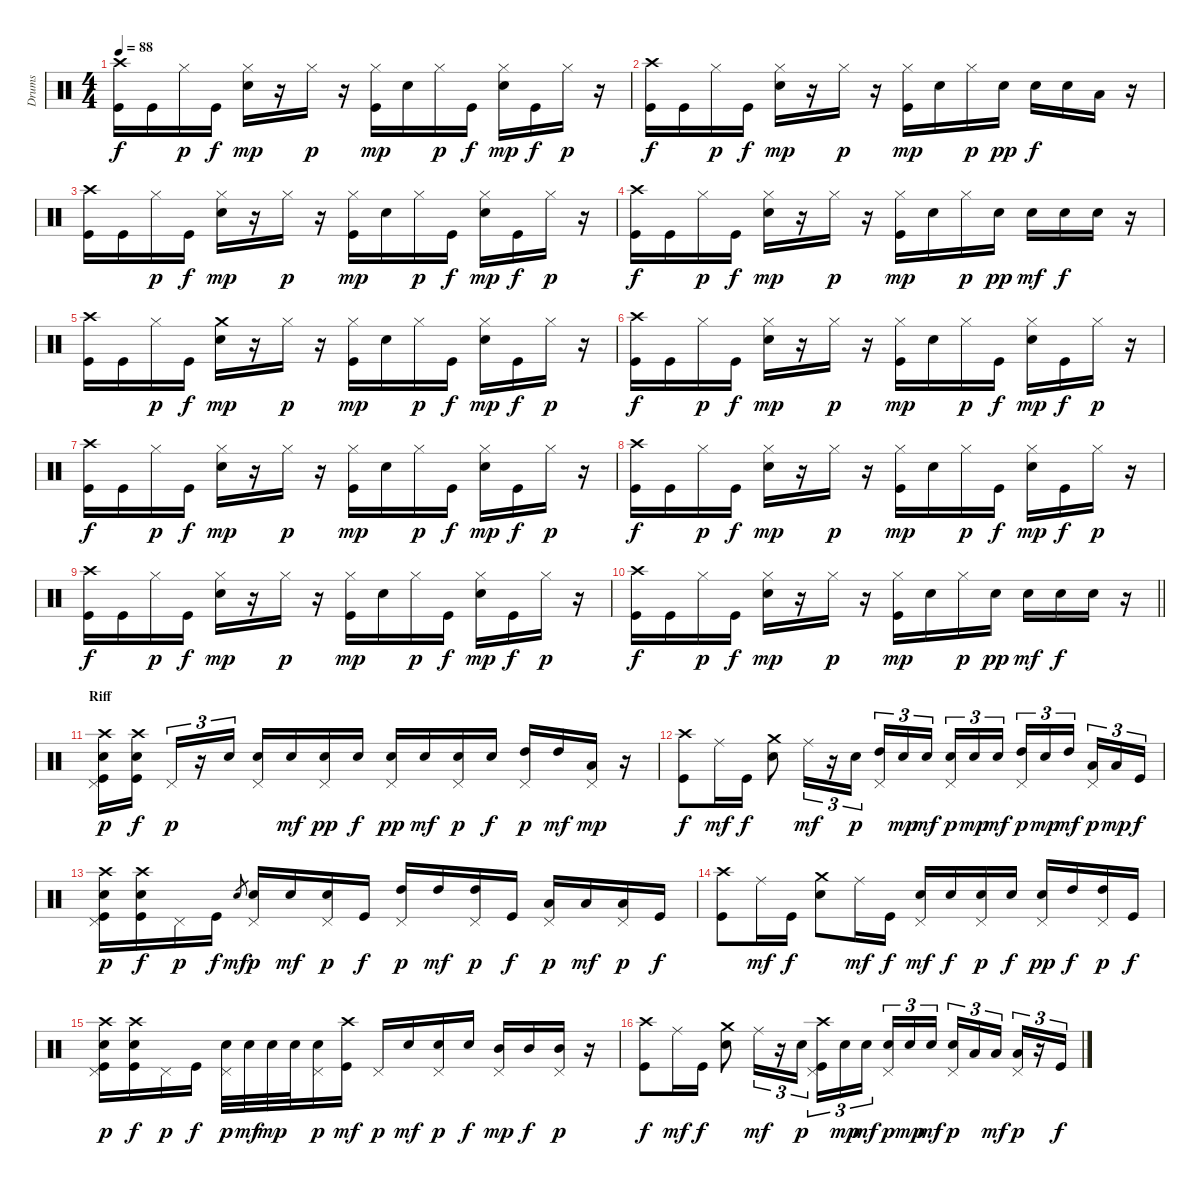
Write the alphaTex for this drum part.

\track ("Drums" "Drums") {instrument percussion}
\staff {score}
\articulation defaults
\ts (4 4)
\tempo 88
\clef neutral
\ks c
("Crash high (hit)" "Kick (hit)").16{dy f} "Kick (hit)".16 "Hi-Hat (closed)".16{dy p} "Kick (hit)".16{dy f} ("Hi-Hat (closed)" "Snare (hit) 2").16{dy mp} r.16 "Hi-Hat (closed)".16{dy p} r.16 ("Hi-Hat (closed)" "Kick (hit)").16{dy mp} "Snare (hit) 2".16 "Hi-Hat (closed)".16{dy p} "Kick (hit)".16{dy f} ("Hi-Hat (closed)" "Snare (hit) 2").16{dy mp} "Kick (hit)".16{dy f} "Hi-Hat (closed)".16{dy p} r.16 |
("Crash high (hit)" "Kick (hit)").16{dy f} "Kick (hit)".16 "Hi-Hat (closed)".16{dy p} "Kick (hit)".16{dy f} ("Hi-Hat (closed)" "Snare (hit) 2").16{dy mp} r.16 "Hi-Hat (closed)".16{dy p} r.16 ("Hi-Hat (closed)" "Kick (hit)").16{dy mp} "Snare (hit) 2".16 "Hi-Hat (closed)".16{dy p} "Snare (hit) 2".16{dy pp} "Snare (hit) 2".16{dy f} "Snare (hit) 2".16 "Low Tom (hit)".16 r.16 |
("Crash high (hit)" "Kick (hit)").16 "Kick (hit)".16 "Hi-Hat (closed)".16{dy p} "Kick (hit)".16{dy f} ("Hi-Hat (closed)" "Snare (hit) 2").16{dy mp} r.16 "Hi-Hat (closed)".16{dy p} r.16 ("Hi-Hat (closed)" "Kick (hit)").16{dy mp} "Snare (hit) 2".16 "Hi-Hat (closed)".16{dy p} "Kick (hit)".16{dy f} ("Hi-Hat (closed)" "Snare (hit) 2").16{dy mp} "Kick (hit)".16{dy f} "Hi-Hat (closed)".16{dy p} r.16 |
("Crash high (hit)" "Kick (hit)").16{dy f} "Kick (hit)".16 "Hi-Hat (closed)".16{dy p} "Kick (hit)".16{dy f} ("Hi-Hat (closed)" "Snare (hit) 2").16{dy mp} r.16 "Hi-Hat (closed)".16{dy p} r.16 ("Hi-Hat (closed)" "Kick (hit)").16{dy mp} "Snare (hit) 2".16 "Hi-Hat (closed)".16{dy p} "Snare (hit) 2".16{dy pp} "Snare (hit) 2".16{dy mf} "Snare (hit) 2".16{dy f} "Snare (hit) 2".16 r.16 |
("Crash high (hit)" "Kick (hit)").16 "Kick (hit)".16 "Hi-Hat (closed)".16{dy p} "Kick (hit)".16{dy f} ("Crash medium (hit)" "Snare (hit) 2").16{dy mp} r.16 "Hi-Hat (closed)".16{dy p} r.16 ("Hi-Hat (closed)" "Kick (hit)").16{dy mp} "Snare (hit) 2".16 "Hi-Hat (closed)".16{dy p} "Kick (hit)".16{dy f} ("Hi-Hat (closed)" "Snare (hit) 2").16{dy mp} "Kick (hit)".16{dy f} "Hi-Hat (closed)".16{dy p} r.16 |
("Crash high (hit)" "Kick (hit)").16{dy f} "Kick (hit)".16 "Hi-Hat (closed)".16{dy p} "Kick (hit)".16{dy f} ("Hi-Hat (closed)" "Snare (hit) 2").16{dy mp} r.16 "Hi-Hat (closed)".16{dy p} r.16 ("Hi-Hat (closed)" "Kick (hit)").16{dy mp} "Snare (hit) 2".16 "Hi-Hat (closed)".16{dy p} "Kick (hit)".16{dy f} ("Hi-Hat (closed)" "Snare (hit) 2").16{dy mp} "Kick (hit)".16{dy f} "Hi-Hat (closed)".16{dy p} r.16 |
("Crash high (hit)" "Kick (hit)").16{dy f} "Kick (hit)".16 "Hi-Hat (closed)".16{dy p} "Kick (hit)".16{dy f} ("Hi-Hat (closed)" "Snare (hit) 2").16{dy mp} r.16 "Hi-Hat (closed)".16{dy p} r.16 ("Hi-Hat (closed)" "Kick (hit)").16{dy mp} "Snare (hit) 2".16 "Hi-Hat (closed)".16{dy p} "Kick (hit)".16{dy f} ("Hi-Hat (closed)" "Snare (hit) 2").16{dy mp} "Kick (hit)".16{dy f} "Hi-Hat (closed)".16{dy p} r.16 |
("Crash high (hit)" "Kick (hit)").16{dy f} "Kick (hit)".16 "Hi-Hat (closed)".16{dy p} "Kick (hit)".16{dy f} ("Hi-Hat (closed)" "Snare (hit) 2").16{dy mp} r.16 "Hi-Hat (closed)".16{dy p} r.16 ("Hi-Hat (closed)" "Kick (hit)").16{dy mp} "Snare (hit) 2".16 "Hi-Hat (closed)".16{dy p} "Kick (hit)".16{dy f} ("Hi-Hat (closed)" "Snare (hit) 2").16{dy mp} "Kick (hit)".16{dy f} "Hi-Hat (closed)".16{dy p} r.16 |
("Crash high (hit)" "Kick (hit)").16{dy f} "Kick (hit)".16 "Hi-Hat (closed)".16{dy p} "Kick (hit)".16{dy f} ("Hi-Hat (closed)" "Snare (hit) 2").16{dy mp} r.16 "Hi-Hat (closed)".16{dy p} r.16 ("Hi-Hat (closed)" "Kick (hit)").16{dy mp} "Snare (hit) 2".16 "Hi-Hat (closed)".16{dy p} "Kick (hit)".16{dy f} ("Hi-Hat (closed)" "Snare (hit) 2").16{dy mp} "Kick (hit)".16{dy f} "Hi-Hat (closed)".16{dy p} r.16 |
\barLineRight lightlight
("Crash high (hit)" "Kick (hit)").16{dy f} "Kick (hit)".16 "Hi-Hat (closed)".16{dy p} "Kick (hit)".16{dy f} ("Hi-Hat (closed)" "Snare (hit) 2").16{dy mp} r.16 "Hi-Hat (closed)".16{dy p} r.16 ("Hi-Hat (closed)" "Kick (hit)").16{dy mp} "Snare (hit) 2".16 "Hi-Hat (closed)".16{dy p} "Snare (hit) 2".16{dy pp} "Snare (hit) 2".16{dy mf} "Snare (hit) 2".16{dy f} "Snare (hit) 2".16 r.16 |
\section ("" "Riff")
("Crash high (hit)" "Pedal Hi-Hat (hit)" "Snare (hit) 2" "Kick (hit)").16{dy p} ("Crash high (hit)" "Snare (hit) 2" "Kick (hit)").16{dy f beam splitsecondary} "Pedal Hi-Hat (hit)".16{tu (3 2) dy p} r.16{tu (3 2)} "Snare (hit) 2".16{tu (3 2)} ("Pedal Hi-Hat (hit)" "Snare (hit) 2").16 "Snare (hit) 2".16{dy mf} ("Pedal Hi-Hat (hit)" "Snare (hit) 2").16{dy pp} "Snare (hit) 2".16{dy f} ("Pedal Hi-Hat (hit)" "Snare (hit) 2").16{dy pp} "Snare (hit) 2".16{dy mf} ("Pedal Hi-Hat (hit)" "Snare (hit) 2").16{dy p} "Snare (hit) 2".16{dy f} ("Pedal Hi-Hat (hit)" "High Tom (hit)").16{dy p} "High Tom (hit)".16{dy mf} ("Pedal Hi-Hat (hit)" "Low Tom (hit)").16{dy mp} r.16 |
("Crash high (hit)" "Kick (hit)").8{dy f} "Ride (middle)".16{dy mf} "Kick (hit)".16{dy f} ("Crash medium (hit)" "Snare (hit) 2").8 "Ride (middle)".16{tu (3 2) dy mf} r.16{tu (3 2)} "Snare (hit) 2".16{tu (3 2) dy p} ("Pedal Hi-Hat (hit)" "High Tom (hit)").16{tu (3 2)} "Snare (hit) 2".16{tu (3 2) dy mp} "Snare (hit) 2".16{tu (3 2) dy mf beam splitsecondary} ("Pedal Hi-Hat (hit)" "Snare (hit) 2").16{tu (3 2) dy p} "Snare (hit) 2".16{tu (3 2) dy mp} "Snare (hit) 2".16{tu (3 2) dy mf} ("Pedal Hi-Hat (hit)" "High Tom (hit)").16{tu (3 2) dy p} "Snare (hit) 2".16{tu (3 2) dy mp} "High Tom (hit)".16{tu (3 2) dy mf beam splitsecondary} ("Pedal Hi-Hat (hit)" "Low Tom (hit)").16{tu (3 2) dy p} "Low Tom (hit)".16{tu (3 2) dy mp} "Kick (hit)".16{tu (3 2) dy f} |
("Crash high (hit)" "Pedal Hi-Hat (hit)" "Snare (hit) 2" "Kick (hit)").16{dy p} ("Crash high (hit)" "Snare (hit) 2" "Kick (hit)").16{dy f} "Pedal Hi-Hat (hit)".16{dy p} "Kick (hit)".16{dy f} "Snare (hit) 2".8{gr dy mf} ("Pedal Hi-Hat (hit)" "Snare (hit) 2").16{dy p} "Snare (hit) 2".16{dy mf} ("Pedal Hi-Hat (hit)" "Snare (hit) 2").16{dy p} "Kick (hit)".16{dy f} ("Pedal Hi-Hat (hit)" "High Tom (hit)").16{dy p} "High Tom (hit)".16{dy mf} ("Pedal Hi-Hat (hit)" "High Tom (hit)").16{dy p} "Kick (hit)".16{dy f} ("Pedal Hi-Hat (hit)" "Low Tom (hit)").16{dy p} "Low Tom (hit)".16{dy mf} ("Pedal Hi-Hat (hit)" "Low Tom (hit)").16{dy p} "Kick (hit)".16{dy f} |
("Crash high (hit)" "Kick (hit)").8 "Ride (middle)".16{dy mf} "Kick (hit)".16{dy f} ("Crash medium (hit)" "Snare (hit) 2").8 "Ride (middle)".16{dy mf} "Kick (hit)".16{dy f} ("Pedal Hi-Hat (hit)" "Snare (hit) 2").16{dy mf} "Snare (hit) 2".16{dy f} ("Pedal Hi-Hat (hit)" "Snare (hit) 2").16{dy p} "Snare (hit) 2".16{dy f} ("Pedal Hi-Hat (hit)" "Snare (hit) 2").16{dy pp} "High Tom (hit)".16{dy f} ("Pedal Hi-Hat (hit)" "High Tom (hit)").16{dy p} "Kick (hit)".16{dy f} |
("Crash high (hit)" "Pedal Hi-Hat (hit)" "Snare (hit) 2" "Kick (hit)").16{dy p} ("Crash high (hit)" "Snare (hit) 2" "Kick (hit)").16{dy f} "Pedal Hi-Hat (hit)".16{dy p} "Kick (hit)".16{dy f} ("Pedal Hi-Hat (hit)" "Snare (hit) 2").32{dy p} "Snare (hit) 2".32{dy mf} "Snare (hit) 2".32{dy mp} "Snare (hit) 2".32 ("Pedal Hi-Hat (hit)" "Snare (hit) 2").16{dy p} ("Crash high (hit)" "Kick (hit)").16{dy mf} "Pedal Hi-Hat (hit)".16{dy p} "Snare (hit) 2".16{dy mf} ("Pedal Hi-Hat (hit)" "Snare (hit) 2").16{dy p} "Snare (hit) 2".16{dy f} ("Pedal Hi-Hat (hit)" "Mid Tom (hit)").16{dy mp} "Mid Tom (hit)".16{dy f} ("Pedal Hi-Hat (hit)" "Mid Tom (hit)").16{dy p} r.16 |
("Crash high (hit)" "Kick (hit)").8{dy f} "Ride (middle)".16{dy mf} "Kick (hit)".16{dy f} ("Crash medium (hit)" "Snare (hit) 2").8 "Ride (middle)".16{tu (3 2) dy mf} r.16{tu (3 2)} "Snare (hit) 2".16{tu (3 2) dy p} ("Crash high (hit)" "Pedal Hi-Hat (hit)" "Kick (hit)").16{tu (3 2)} "Snare (hit) 2".16{tu (3 2) dy mp} "Snare (hit) 2".16{tu (3 2) dy mf beam splitsecondary} ("Pedal Hi-Hat (hit)" "Snare (hit) 2").16{tu (3 2) dy p} "Snare (hit) 2".16{tu (3 2) dy mp} "Snare (hit) 2".16{tu (3 2) dy mf} ("Pedal Hi-Hat (hit)" "Snare (hit) 2").16{tu (3 2) dy p} "Low Tom (hit)".16{tu (3 2)} "Low Tom (hit)".16{tu (3 2) dy mf beam splitsecondary} ("Pedal Hi-Hat (hit)" "Low Tom (hit)").16{tu (3 2) dy p} r.16{tu (3 2)} "Kick (hit)".16{tu (3 2) dy f}
